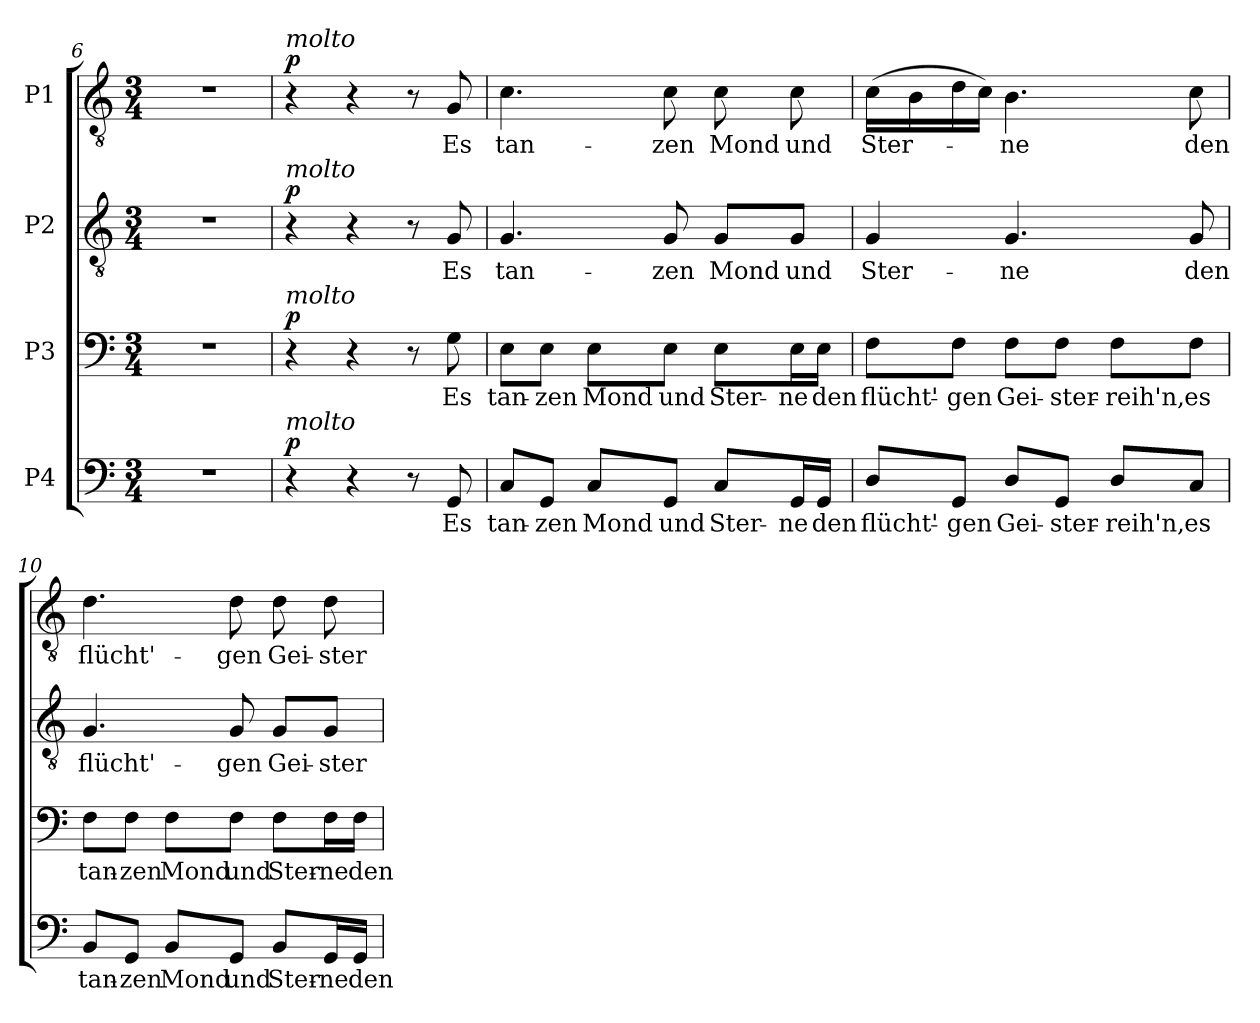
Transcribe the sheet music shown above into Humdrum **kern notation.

**kern	**text	**dynam	**kern	**text	**dynam	**kern	**text	**dynam	**kern	**text	**dynam
*part4	*part4	*part4	*part3	*part3	*part3	*part2	*part2	*part2	*part1	*part1	*part1
*staff4	*staff4	*staff4	*staff3	*staff3	*staff3	*staff2	*staff2	*staff2	*staff1	*staff1	*staff1
*I"P4	*	*	*I"P3	*	*	*I"P2	*	*	*I"P1	*	*
*clefF4	*	*	*clefF4	*	*	*clefGv2	*	*	*clefGv2	*	*
*	*	*	*	*	*	*ITrd7c12	*	*	*ITrd7c12	*	*
*k[]	*	*	*k[]	*	*	*k[]	*	*	*k[]	*	*
*C:	*	*	*C:	*	*	*C:	*	*	*C:	*	*
*M3/4	*	*	*M3/4	*	*	*M3/4	*	*	*M3/4	*	*
=6	=6	=6	=6	=6	=6	=6	=6	=6	=6	=6	=6
2.r	.	.	2.r	.	.	2.r	.	.	2.r	.	.
=7	=7	=7	=7	=7	=7	=7	=7	=7	=7	=7	=7
!	!	!	!	!	!	!	!	!	!LO:TX:a:i:t=molto	!	!
!	!	!	!	!	!	!LO:TX:a:i:t=molto	!	!	!	!	!
!	!	!	!LO:TX:a:i:t=molto	!	!	!	!	!	!	!	!
!LO:TX:a:i:t=molto	!	!	!	!	!	!	!	!	!	!	!
4r	.	p	4r	.	p	4r	.	p	4r	.	p
4r	.	.	4r	.	.	4r	.	.	4r	.	.
8r	.	.	8r	.	.	8r	.	.	8r	.	.
!	!LO:LY:b:color=#000000	!	!	!	!	!	!	!	!	!	!
!	!	!	!	!LO:LY:b:color=#000000	!	!	!	!	!	!	!
!	!	!	!	!	!	!	!LO:LY:b:color=#000000	!	!	!	!
!	!	!	!	!	!	!	!	!	!	!LO:LY:b:color=#000000	!
8GGi/	Es	.	8Gi\	Es	.	8GGi/	Es	.	8GGi/	Es	.
=8	=8	=8	=8	=8	=8	=8	=8	=8	=8	=8	=8
!	!LO:LY:b:color=#000000	!	!	!	!	!	!	!	!	!	!
!	!	!	!	!LO:LY:b:color=#000000	!	!	!	!	!	!	!
!	!	!	!	!	!	!	!LO:LY:b:color=#000000	!	!	!	!
!	!	!	!	!	!	!	!	!	!	!LO:LY:b:color=#000000	!
8Ci/L	tan-	.	8Ei\L	tan-	.	4.GGi/	tan-	.	4.Ci\	tan-	.
!	!LO:LY:b:color=#000000	!	!	!	!	!	!	!	!	!	!
!	!	!	!	!LO:LY:b:color=#000000	!	!	!	!	!	!	!
8GGi/J	-zen	.	8Ei\J	-zen	.	.	.	.	.	.	.
!	!LO:LY:b:color=#000000	!	!	!	!	!	!	!	!	!	!
!	!	!	!	!LO:LY:b:color=#000000	!	!	!	!	!	!	!
8Ci/L	Mond	.	8Ei\L	Mond	.	.	.	.	.	.	.
!	!LO:LY:b:color=#000000	!	!	!	!	!	!	!	!	!	!
!	!	!	!	!LO:LY:b:color=#000000	!	!	!	!	!	!	!
!	!	!	!	!	!	!	!LO:LY:b:color=#000000	!	!	!	!
!	!	!	!	!	!	!	!	!	!	!LO:LY:b:color=#000000	!
8GGi/J	und	.	8Ei\J	und	.	8GGi/	-zen	.	8Ci\	-zen	.
!	!LO:LY:b:color=#000000	!	!	!	!	!	!	!	!	!	!
!	!	!	!	!LO:LY:b:color=#000000	!	!	!	!	!	!	!
!	!	!	!	!	!	!	!LO:LY:b:color=#000000	!	!	!	!
!	!	!	!	!	!	!	!	!	!	!LO:LY:b:color=#000000	!
8Ci/L	Ster-	.	8Ei\L	Ster-	.	8GGi/L	Mond	.	8Ci\	Mond	.
!	!LO:LY:b:color=#000000	!	!	!	!	!	!	!	!	!	!
!	!	!	!	!LO:LY:b:color=#000000	!	!	!	!	!	!	!
!	!	!	!	!	!	!	!LO:LY:b:color=#000000	!	!	!	!
!	!	!	!	!	!	!	!	!	!	!LO:LY:b:color=#000000	!
16GGi/L	-ne	.	16Ei\L	-ne	.	8GGi/J	und	.	8Ci\	und	.
!	!LO:LY:b:color=#000000	!	!	!	!	!	!	!	!	!	!
!	!	!	!	!LO:LY:b:color=#000000	!	!	!	!	!	!	!
16GGi/JJ	den	.	16Ei\JJ	den	.	.	.	.	.	.	.
=9	=9	=9	=9	=9	=9	=9	=9	=9	=9	=9	=9
!	!LO:LY:b:color=#000000	!	!	!	!	!	!	!	!	!	!
!	!	!	!	!LO:LY:b:color=#000000	!	!	!	!	!	!	!
!	!	!	!	!	!	!	!LO:LY:b:color=#000000	!	!	!	!
!	!	!	!	!	!	!	!	!	!	!LO:LY:b:color=#000000	!
8Di/L	flücht'-	.	8Fi\L	flücht'-	.	4GGi/	Ster-	.	(16Ci\LL	Ster-	.
.	.	.	.	.	.	.	.	.	16BBi\	.	.
!	!LO:LY:b:color=#000000	!	!	!	!	!	!	!	!	!	!
!	!	!	!	!LO:LY:b:color=#000000	!	!	!	!	!	!	!
8GGi/J	-gen	.	8Fi\J	-gen	.	.	.	.	16Di\	.	.
.	.	.	.	.	.	.	.	.	16Ci\JJ)	.	.
!	!LO:LY:b:color=#000000	!	!	!	!	!	!	!	!	!	!
!	!	!	!	!LO:LY:b:color=#000000	!	!	!	!	!	!	!
!	!	!	!	!	!	!	!LO:LY:b:color=#000000	!	!	!	!
!	!	!	!	!	!	!	!	!	!	!LO:LY:b:color=#000000	!
8Di/L	Gei-	.	8Fi\L	Gei-	.	4.GGi/	-ne	.	4.BBi\	-ne	.
!	!LO:LY:b:color=#000000	!	!	!	!	!	!	!	!	!	!
!	!	!	!	!LO:LY:b:color=#000000	!	!	!	!	!	!	!
8GGi/J	-ster-	.	8Fi\J	-ster-	.	.	.	.	.	.	.
!	!LO:LY:b:color=#000000	!	!	!	!	!	!	!	!	!	!
!	!	!	!	!LO:LY:b:color=#000000	!	!	!	!	!	!	!
8Di/L	-reih'n,	.	8Fi\L	-reih'n,	.	.	.	.	.	.	.
!	!LO:LY:b:color=#000000	!	!	!	!	!	!	!	!	!	!
!	!	!	!	!LO:LY:b:color=#000000	!	!	!	!	!	!	!
!	!	!	!	!	!	!	!LO:LY:b:color=#000000	!	!	!	!
!	!	!	!	!	!	!	!	!	!	!LO:LY:b:color=#000000	!
8Ci/J	es	.	8Fi\J	es	.	8GGi/	den	.	8Ci\	den	.
!!LO:LB:g=z
=10	=10	=10	=10	=10	=10	=10	=10	=10	=10	=10	=10
!	!LO:LY:b:color=#000000	!	!	!	!	!	!	!	!	!	!
!	!	!	!	!LO:LY:b:color=#000000	!	!	!	!	!	!	!
!	!	!	!	!	!	!	!LO:LY:b:color=#000000	!	!	!	!
!	!	!	!	!	!	!	!	!	!	!LO:LY:b:color=#000000	!
8BBi/L	tan-	.	8Fi\L	tan-	.	4.GGi/	flücht'-	.	4.Di\	flücht'-	.
!	!LO:LY:b:color=#000000	!	!	!	!	!	!	!	!	!	!
!	!	!	!	!LO:LY:b:color=#000000	!	!	!	!	!	!	!
8GGi/J	-zen	.	8Fi\J	-zen	.	.	.	.	.	.	.
!	!LO:LY:b:color=#000000	!	!	!	!	!	!	!	!	!	!
!	!	!	!	!LO:LY:b:color=#000000	!	!	!	!	!	!	!
8BBi/L	Mond	.	8Fi\L	Mond	.	.	.	.	.	.	.
!	!LO:LY:b:color=#000000	!	!	!	!	!	!	!	!	!	!
!	!	!	!	!LO:LY:b:color=#000000	!	!	!	!	!	!	!
!	!	!	!	!	!	!	!LO:LY:b:color=#000000	!	!	!	!
!	!	!	!	!	!	!	!	!	!	!LO:LY:b:color=#000000	!
8GGi/J	und	.	8Fi\J	und	.	8GGi/	-gen	.	8Di\	-gen	.
!	!LO:LY:b:color=#000000	!	!	!	!	!	!	!	!	!	!
!	!	!	!	!LO:LY:b:color=#000000	!	!	!	!	!	!	!
!	!	!	!	!	!	!	!LO:LY:b:color=#000000	!	!	!	!
!	!	!	!	!	!	!	!	!	!	!LO:LY:b:color=#000000	!
8BBi/L	Ster-	.	8Fi\L	Ster-	.	8GGi/L	Gei-	.	8Di\	Gei-	.
!	!LO:LY:b:color=#000000	!	!	!	!	!	!	!	!	!	!
!	!	!	!	!LO:LY:b:color=#000000	!	!	!	!	!	!	!
!	!	!	!	!	!	!	!LO:LY:b:color=#000000	!	!	!	!
!	!	!	!	!	!	!	!	!	!	!LO:LY:b:color=#000000	!
16GGi/L	-ne	.	16Fi\L	-ne	.	8GGi/J	-ster-	.	8Di\	-ster-	.
!	!LO:LY:b:color=#000000	!	!	!	!	!	!	!	!	!	!
!	!	!	!	!LO:LY:b:color=#000000	!	!	!	!	!	!	!
16GGi/JJ	den	.	16Fi\JJ	den	.	.	.	.	.	.	.
=	=	=	=	=	=	=	=	=	=	=	=
*-	*-	*-	*-	*-	*-	*-	*-	*-	*-	*-	*-
